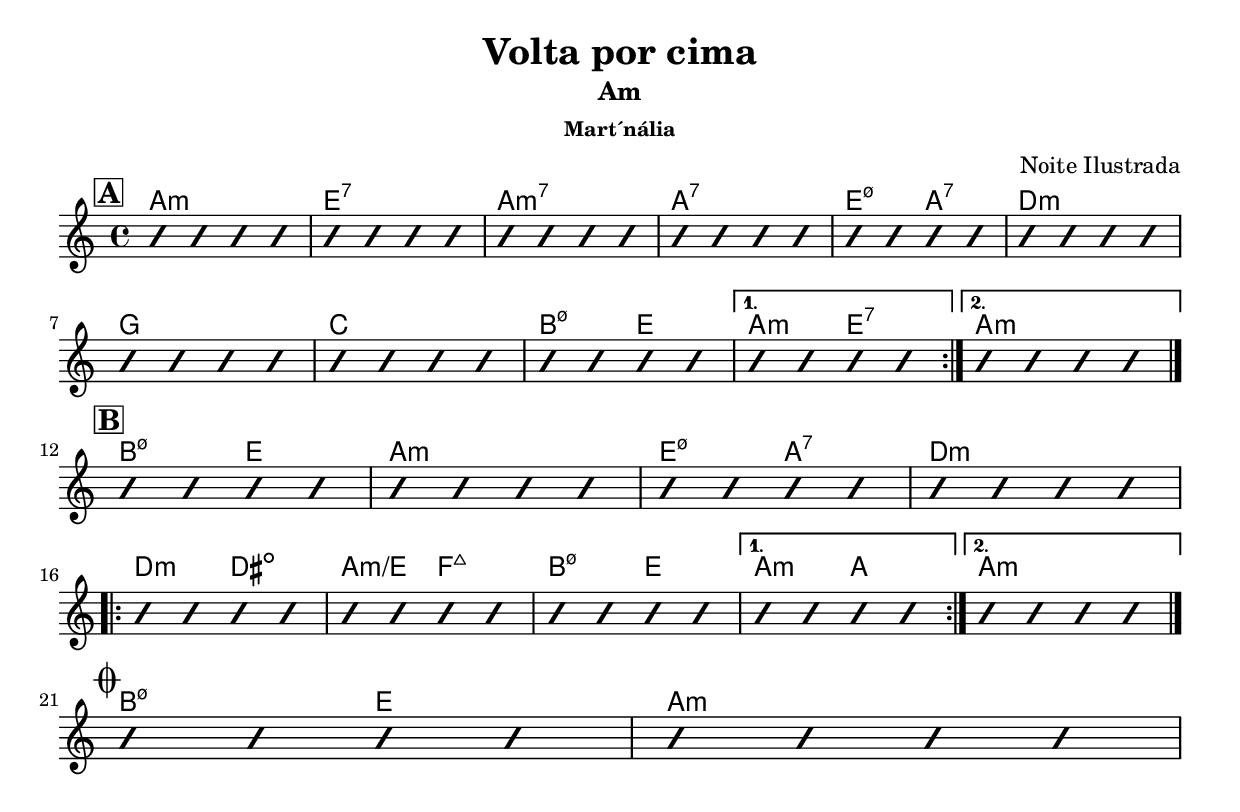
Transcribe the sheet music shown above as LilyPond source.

\version "2.18.2"

\include "common/definitions.ly"
title = "Volta por cima"
composer = "Noite Ilustrada"
interpret = "Mart´nália"
tone = "Dm"

chordNames = \chordmode {
  d1:m              | a1:7           | d1:m7         | d1:7    |
  a2:m7.5-  d2:7    | g1:m           | c1            | f1      |
  e2:m7.5-  a2      | d2:m      a2:7 |
                      d1:m           |

  e2:m7.5- a2       | d1:m           | a2:m7.5- d2:7 | g1:m    |
  g2:m     gis2:dim | d2:m/a bes2:7+ | e2:m7.5- a2   | d2:m d2 |
                                                       d1:m    |

  e2:m7.5- a2       | d1:m           |
}

staves = {
  <<
    \relative c'' {
      \solo
      \partA
      \repeat volta 2 {
        b4 b4 b4 b4 | b4 b4 b4 b4 | b4 b4 b4 b4 | b4 b4 b4 b4 |
        b4 b4 b4 b4 | b4 b4 b4 b4 | b4 b4 b4 b4 | b4 b4 b4 b4 |
        b4 b4 b4 b4 |
      } \alternative { { b4 b4 b4 b4 | }
                       { b4 b4 b4 b4   } }
      \endBar

      \partB
      \break
      b4 b4 b4 b4 | b4 b4 b4 b4 | b4 b4 b4 b4 | b4 b4 b4 b4 |
      \break
      \repeat volta 2 {
        b4 b4 b4 b4 | b4 b4 b4 b4 | b4 b4 b4 b4 |
      } \alternative { { b4 b4 b4 b4 | }
                       { b4 b4 b4 b4   } }
      \endBar

      \break
      \coda
      \repeat volta 1 {
        b4 b4 b4 b4 | b4 b4 b4 b4
      }
      \endSolo
    }
  >>
}


\header {
  title = \title
  composer = \composer
  subtitle = "Am"
  subsubtitle = \interpret
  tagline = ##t
}

\score {
  <<
    \new ChordNames \transpose d a \chordNames
    \new Staff \staves
  >>
  \layout {
    indent = 0
  }
}
